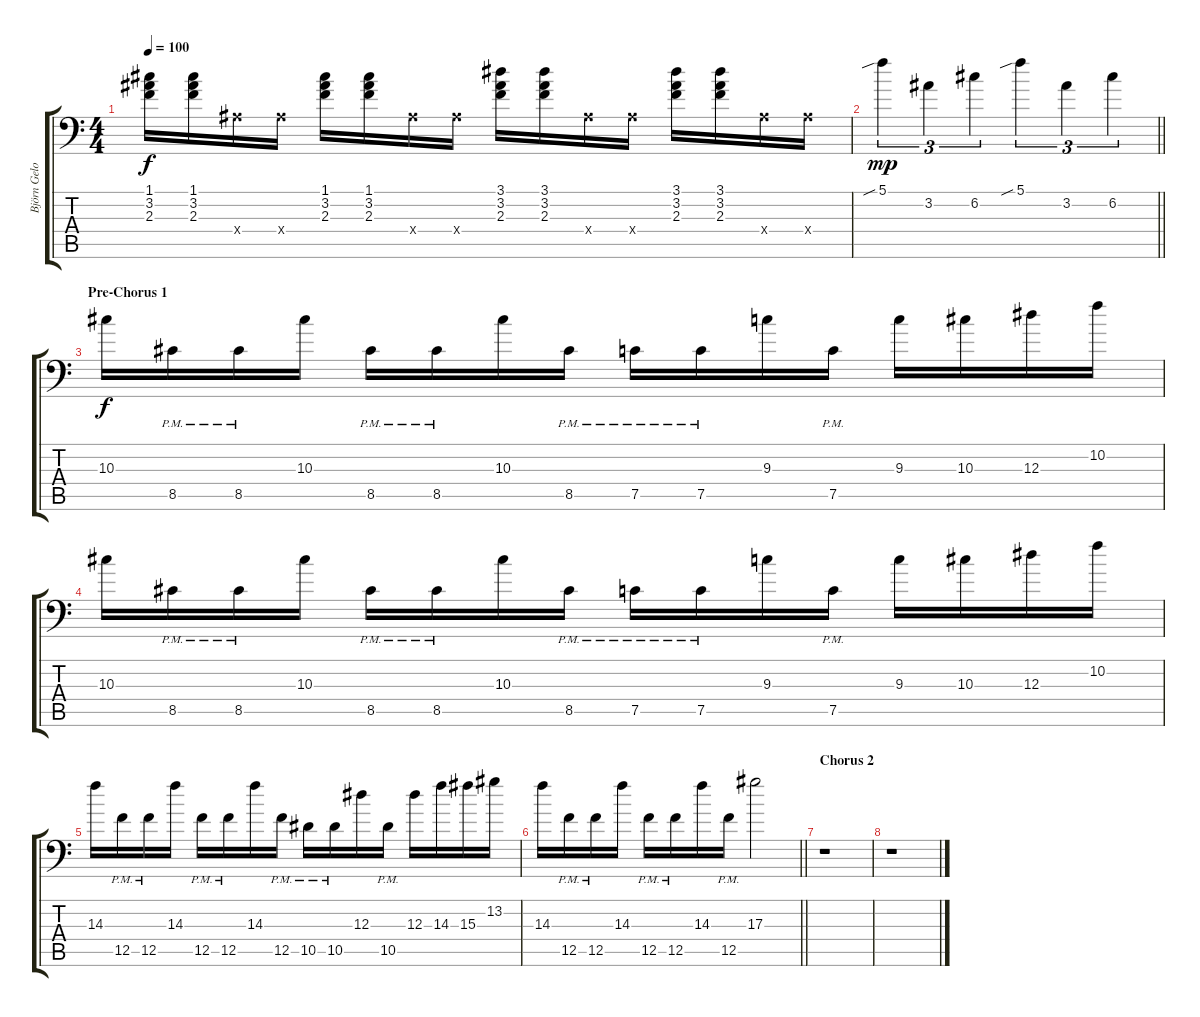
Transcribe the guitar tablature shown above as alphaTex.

\track ("Björn Gelotte 2" "Björn Gelo") {instrument distortionguitar}
\staff {score tabs}
\tuning (C4 G3 Eb3 Bb2 F2 Bb1) {hide}
\ts (4 4)
\tempo 100
\clef f4
\ks c
(1.1 3.2 2.3).16{dy f} (1.1 3.2 2.3).16 0.4{x}.16 0.4{x}.16 (1.1 3.2 2.3).16 (1.1 3.2 2.3).16 0.4{x}.16 0.4{x}.16 (3.1 3.2 2.3).16 (3.1 3.2 2.3).16 0.4{x}.16 0.4{x}.16 (3.1 3.2 2.3).16 (3.1 3.2 2.3).16 0.4{x}.16 0.4{x}.16 |
\barLineRight lightlight
5.1{sib}.4{tu (3 2) dy mp} 3.2.4{tu (3 2)} 6.2.4{tu (3 2)} 5.1{sib}.4{tu (3 2)} 3.2.4{tu (3 2)} 6.2.4{tu (3 2)} |
\section ("" "Pre-Chorus 1")
10.3.16{dy f volume 6 balance 12} 8.5{pm}.16 8.5{pm}.16 10.3.16 8.5{pm}.16 8.5{pm}.16 10.3.16 8.5{pm}.16 7.5{pm}.16 7.5{pm}.16 9.3.16 7.5{pm}.16 9.3.16 10.3.16 12.3.16 10.2.16 |
10.3.16 8.5{pm}.16 8.5{pm}.16 10.3.16 8.5{pm}.16 8.5{pm}.16 10.3.16 8.5{pm}.16 7.5{pm}.16 7.5{pm}.16 9.3.16 7.5{pm}.16 9.3.16 10.3.16 12.3.16 10.2.16 |
14.3.16 12.5{pm}.16 12.5{pm}.16 14.3.16 12.5{pm}.16 12.5{pm}.16 14.3.16 12.5{pm}.16 10.5{pm}.16 10.5{pm}.16 12.3.16 10.5{pm}.16 12.3.16 14.3.16 15.3.16 13.2.16 |
\barLineRight lightlight
14.3.16 12.5{pm}.16 12.5{pm}.16 14.3.16 12.5{pm}.16 12.5{pm}.16 14.3.16 12.5{pm}.16 17.3.2 |
\section ("" "Chorus 2")
r.1 |
r.1
